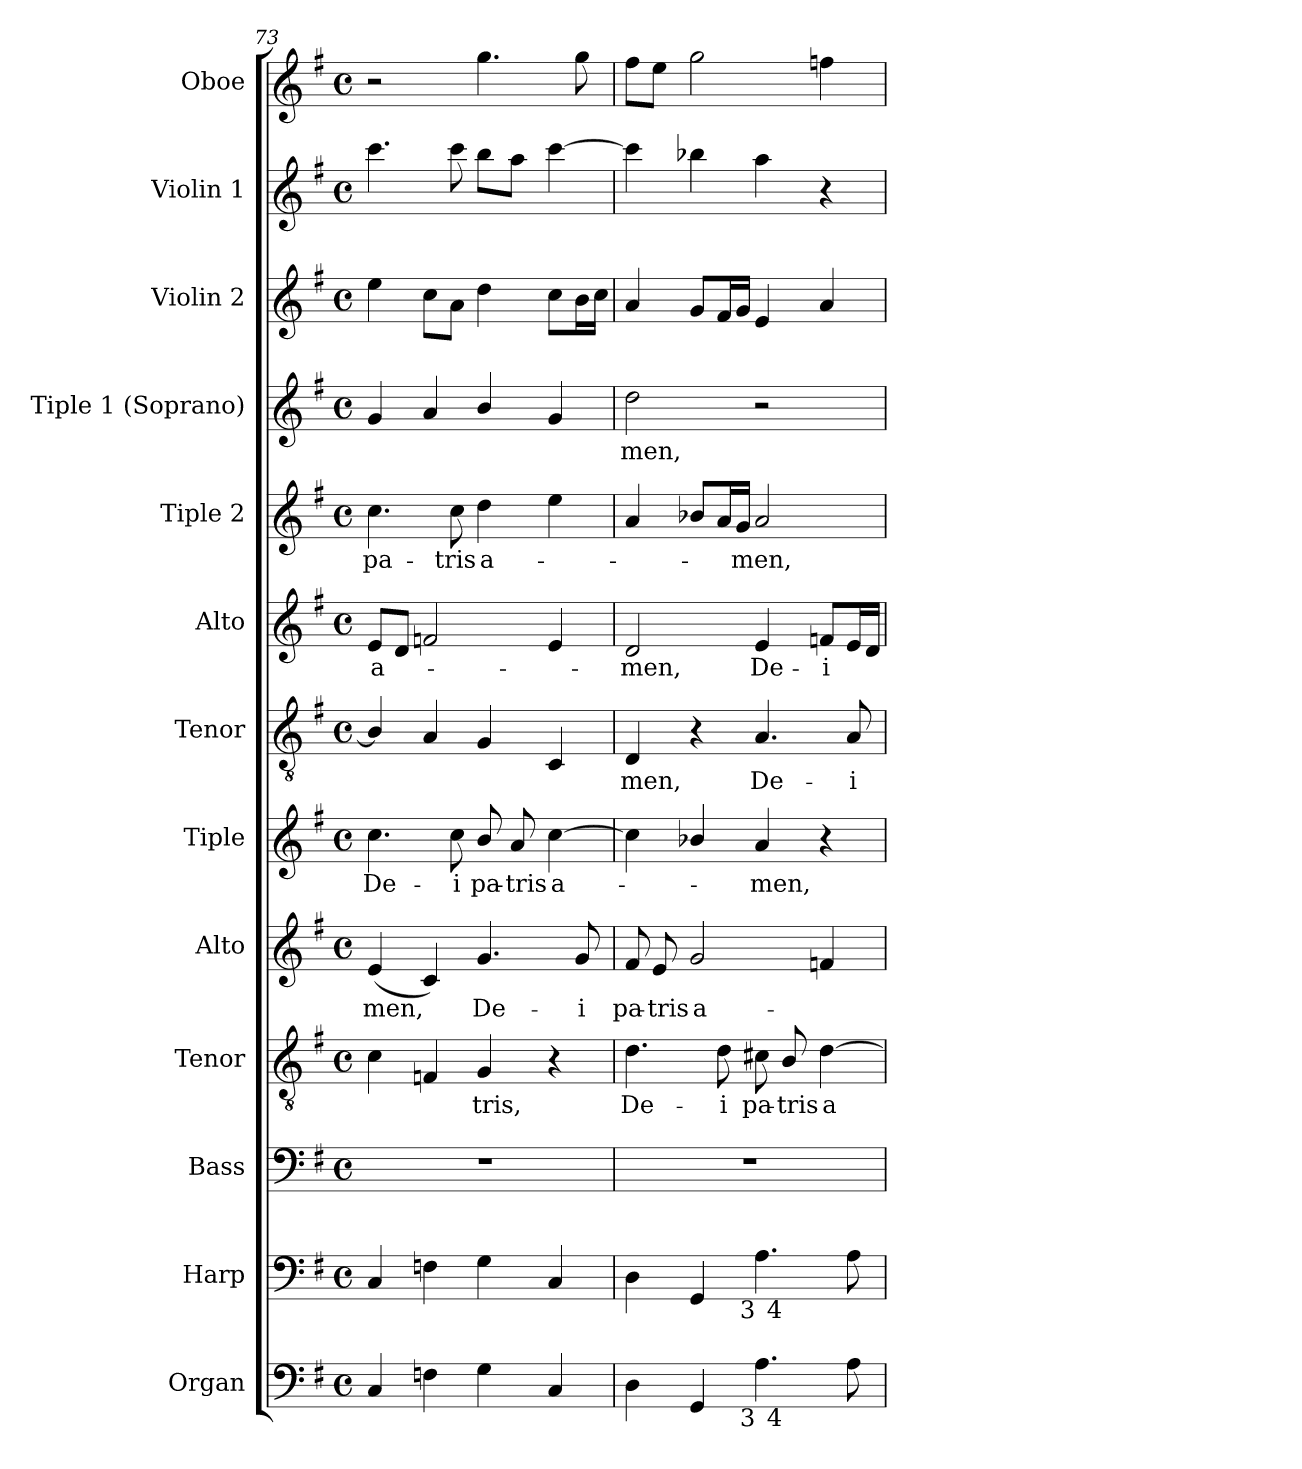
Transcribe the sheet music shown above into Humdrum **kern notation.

**kern	**kern	**kern	**kern	**text	**kern	**text	**kern	**text	**kern	**text	**kern	**text	**kern	**text	**kern	**text	**kern	**kern	**kern
*part13	*part12	*part11	*part10	*part10	*part9	*part9	*part8	*part8	*part7	*part7	*part6	*part6	*part5	*part5	*part4	*part4	*part3	*part2	*part1
*staff13	*staff12	*staff11	*staff10	*staff10	*staff9	*staff9	*staff8	*staff8	*staff7	*staff7	*staff6	*staff6	*staff5	*staff5	*staff4	*staff4	*staff3	*staff2	*staff1
*I"Organ	*I"Harp	*I"Bass	*I"Tenor	*	*I"Alto	*	*I"Tiple	*	*I"Tenor	*	*I"Alto	*	*I"Tiple 2	*	*I"Tiple 1 (Soprano)	*	*I"Violin 2	*I"Violin 1	*I"Oboe
*I'Org.	*I'Hp.	*I'B.	*I'T.	*	*I'A.	*	*	*	*I'T.	*	*I'A.	*	*	*	*I'S1.	*	*I'Vln. 2	*I'Vln. 1	*I'Ob.
*clefF4	*clefF4	*clefF4	*clefGv2	*	*clefG2	*	*clefG2	*	*clefGv2	*	*clefG2	*	*clefG2	*	*clefG2	*	*clefG2	*clefG2	*clefG2
*	*	*	*ITrd7c12	*	*	*	*	*	*ITrd7c12	*	*	*	*	*	*	*	*	*	*
*k[f#]	*k[f#]	*k[f#]	*k[f#]	*	*k[f#]	*	*k[f#]	*	*k[f#]	*	*k[f#]	*	*k[f#]	*	*k[f#]	*	*k[f#]	*k[f#]	*k[f#]
*G:	*G:	*G:	*G:	*	*G:	*	*G:	*	*G:	*	*G:	*	*G:	*	*G:	*	*G:	*G:	*G:
*M4/4	*M4/4	*M4/4	*M4/4	*	*M4/4	*	*M4/4	*	*M4/4	*	*M4/4	*	*M4/4	*	*M4/4	*	*M4/4	*M4/4	*M4/4
*met(c)	*met(c)	*met(c)	*met(c)	*	*met(c)	*	*met(c)	*	*met(c)	*	*met(c)	*	*met(c)	*	*met(c)	*	*met(c)	*met(c)	*met(c)
=73	=73	=73	=73	=73	=73	=73	=73	=73	=73	=73	=73	=73	=73	=73	=73	=73	=73	=73	=73
!	!	!	!	!	!	!LO:LY:b:color=#000000	!	!	!	!	!	!	!	!	!	!	!	!	!
!	!	!	!	!	!	!	!	!LO:LY:b:color=#000000	!	!	!	!	!	!	!	!	!	!	!
!	!	!	!	!	!	!	!	!	!	!	!	!LO:LY:b:color=#000000	!	!	!	!	!	!	!
!	!	!	!	!	!	!	!	!	!	!	!	!	!	!LO:LY:b:color=#000000	!	!	!	!	!
4Ci/	4Ci/	1r	4Ci\	.	(4ei/	-men,	4.cci\	De-	4BB-i/]	.	8ei/L	a-	4.cci\	pa-	4gi/	.	4eei\	4.ccci\	2r
.	.	.	.	.	.	.	.	.	.	.	8di/J	.	.	.	.	.	.	.	.
4Fni\	4Fni\	.	4FFni/	.	4ci/)	.	.	.	4AAi/	.	2fni/	.	.	.	4ai/	.	8cci\L	.	.
!	!	!	!	!	!	!	!	!LO:LY:b:color=#000000	!	!	!	!	!	!	!	!	!	!	!
!	!	!	!	!	!	!	!	!	!	!	!	!	!	!LO:LY:b:color=#000000	!	!	!	!	!
.	.	.	.	.	.	.	8cci\	-i	.	.	.	.	8cci\	-tris	.	.	8ai\J	8ccci\	.
!	!	!	!	!LO:LY:b:color=#000000	!	!	!	!	!	!	!	!	!	!	!	!	!	!	!
!	!	!	!	!	!	!LO:LY:b:color=#000000	!	!	!	!	!	!	!	!	!	!	!	!	!
!	!	!	!	!	!	!	!	!LO:LY:b:color=#000000	!	!	!	!	!	!	!	!	!	!	!
!	!	!	!	!	!	!	!	!	!	!	!	!	!	!LO:LY:b:color=#000000	!	!	!	!	!
4Gi\	4Gi\	.	4GGi/	-tris,	4.gi/	De-	8bi/	pa-	4GGi/	.	.	.	4ddi\	a-	4bi/	.	4ddi\	8bbi\L	4.ggi\
!	!	!	!	!	!	!	!	!LO:LY:b:color=#000000	!	!	!	!	!	!	!	!	!	!	!
.	.	.	.	.	.	.	8ai/	-tris	.	.	.	.	.	.	.	.	.	8aai\J	.
!	!	!	!	!	!	!	!	!LO:LY:b:color=#000000	!	!	!	!	!	!	!	!	!	!	!
4Ci/	4Ci/	.	4r	.	.	.	[4cci\	a-	4CCi/	.	4ei/	.	4eei\	.	4gi/	.	8cci\L	[4ccci\	.
!	!	!	!	!	!	!LO:LY:b:color=#000000	!	!	!	!	!	!	!	!	!	!	!	!	!
.	.	.	.	.	8gi/	-i	.	.	.	.	.	.	.	.	.	.	16bi\L	.	8ggi\
.	.	.	.	.	.	.	.	.	.	.	.	.	.	.	.	.	16cci\JJ	.	.
=74	=74	=74	=74	=74	=74	=74	=74	=74	=74	=74	=74	=74	=74	=74	=74	=74	=74	=74	=74
!	!	!	!	!LO:LY:b:color=#000000	!	!	!	!	!	!	!	!	!	!	!	!	!	!	!
!	!	!	!	!	!	!LO:LY:b:color=#000000	!	!	!	!	!	!	!	!	!	!	!	!	!
!	!	!	!	!	!	!	!	!	!	!LO:LY:b:color=#000000	!	!	!	!	!	!	!	!	!
!	!	!	!	!	!	!	!	!	!	!	!	!LO:LY:b:color=#000000	!	!	!	!	!	!	!
!	!	!	!	!	!	!	!	!	!	!	!	!	!	!	!	!LO:LY:b:color=#000000	!	!	!
*^	*^	*	*	*	*	*	*	*	*	*	*	*	*	*	*	*	*	*	*
4Di\	2ryy	4Di\	2ryy	1r	4.Di\	De-	8f#i/	pa-	4cci\]	.	4DDi/	-men,	2di/	-men,	4ai/	.	2ddi\	-men,	4ai/	4ccci\]	8ff#i\L
!	!	!	!	!	!	!	!	!LO:LY:b:color=#000000	!	!	!	!	!	!	!	!	!	!	!	!	!
.	.	.	.	.	.	.	8ei/	-tris	.	.	.	.	.	.	.	.	.	.	.	.	8eei\J
!	!	!	!	!	!	!	!	!LO:LY:b:color=#000000	!	!	!	!	!	!	!	!	!	!	!	!	!
4GGi/	.	4GGi/	.	.	.	.	2gi/	a-	4b-Xi/	.	4r	.	.	.	8b-Xi/L	.	.	.	8gi/L	4bb-Xi\	2ggi\
!	!	!	!	!	!	!LO:LY:b:color=#000000	!	!	!	!	!	!	!	!	!	!	!	!	!	!	!
.	.	.	.	.	8Di\	-i	.	.	.	.	.	.	.	.	16ai/L	.	.	.	16f#i/L	.	.
!	!	!	!	!	!	!	!	!	!	!	!	!	!	!	!	!LO:LY:b:color=#000000	!	!	!	!	!
.	.	.	.	.	.	.	.	.	.	.	.	.	.	.	16gi/JJ	-men,	.	.	16gi/JJ	.	.
!	!	!	!	!	!	!LO:LY:b:color=#000000	!	!	!	!	!	!	!	!	!	!	!	!	!	!	!
!	!	!	!	!	!	!	!	!	!	!LO:LY:b:color=#000000	!	!	!	!	!	!	!	!	!	!	!
!	!	!	!	!	!	!	!	!	!	!	!	!LO:LY:b:color=#000000	!	!	!	!	!	!	!	!	!
!	!	!LO:TX:b:rj:t=3	!	!	!	!	!	!	!	!	!	!	!	!	!	!	!	!	!	!	!
!LO:TX:b:rj:t=3	!	!	!	!	!	!	!	!	!	!	!	!	!	!	!	!	!	!	!	!	!
!	!	!	!	!	!	!	!	!	!	!	!	!	!	!LO:LY:b:color=#000000	!	!	!	!	!	!	!
4.Ai\	8ryy	4.Ai\	8ryy	.	8C#Xi\	pa-	.	.	4ai/	-men,	4.AAi/	De-	4ei/	De-	2ai/	.	2r	.	4ei/	4aai\	.
!	!	!	!LO:TX:b:rj:t=4	!	!	!	!	!	!	!	!	!	!	!	!	!	!	!	!	!	!
!	!LO:TX:b:rj:t=4	!	!	!	!	!	!	!	!	!	!	!	!	!	!	!	!	!	!	!	!
!	!	!	!	!	!	!LO:LY:b:color=#000000	!	!	!	!	!	!	!	!	!	!	!	!	!	!	!
.	4.ryy	.	4.ryy	.	8BBi/	-tris	.	.	.	.	.	.	.	.	.	.	.	.	.	.	.
!	!	!	!	!	!	!LO:LY:b:color=#000000	!	!	!	!	!	!	!	!	!	!	!	!	!	!	!
!	!	!	!	!	!	!	!	!	!	!	!	!	!	!LO:LY:b:color=#000000	!	!	!	!	!	!	!
.	.	.	.	.	[4Di\	a-	4fni/	.	4r	.	.	.	8fni/L	-i	.	.	.	.	4ai/	4r	4ffni\
!	!	!	!	!	!	!	!	!	!	!	!	!LO:LY:b:color=#000000	!	!	!	!	!	!	!	!	!
8Ai\	.	8Ai\	.	.	.	.	.	.	.	.	8AAi/	-i	16ei/L	.	.	.	.	.	.	.	.
.	.	.	.	.	.	.	.	.	.	.	.	.	16di/JJ	.	.	.	.	.	.	.	.
*v	*v	*	*	*	*	*	*	*	*	*	*	*	*	*	*	*	*	*	*	*	*
*	*v	*v	*	*	*	*	*	*	*	*	*	*	*	*	*	*	*	*	*	*
=	=	=	=	=	=	=	=	=	=	=	=	=	=	=	=	=	=	=	=
*-	*-	*-	*-	*-	*-	*-	*-	*-	*-	*-	*-	*-	*-	*-	*-	*-	*-	*-	*-
